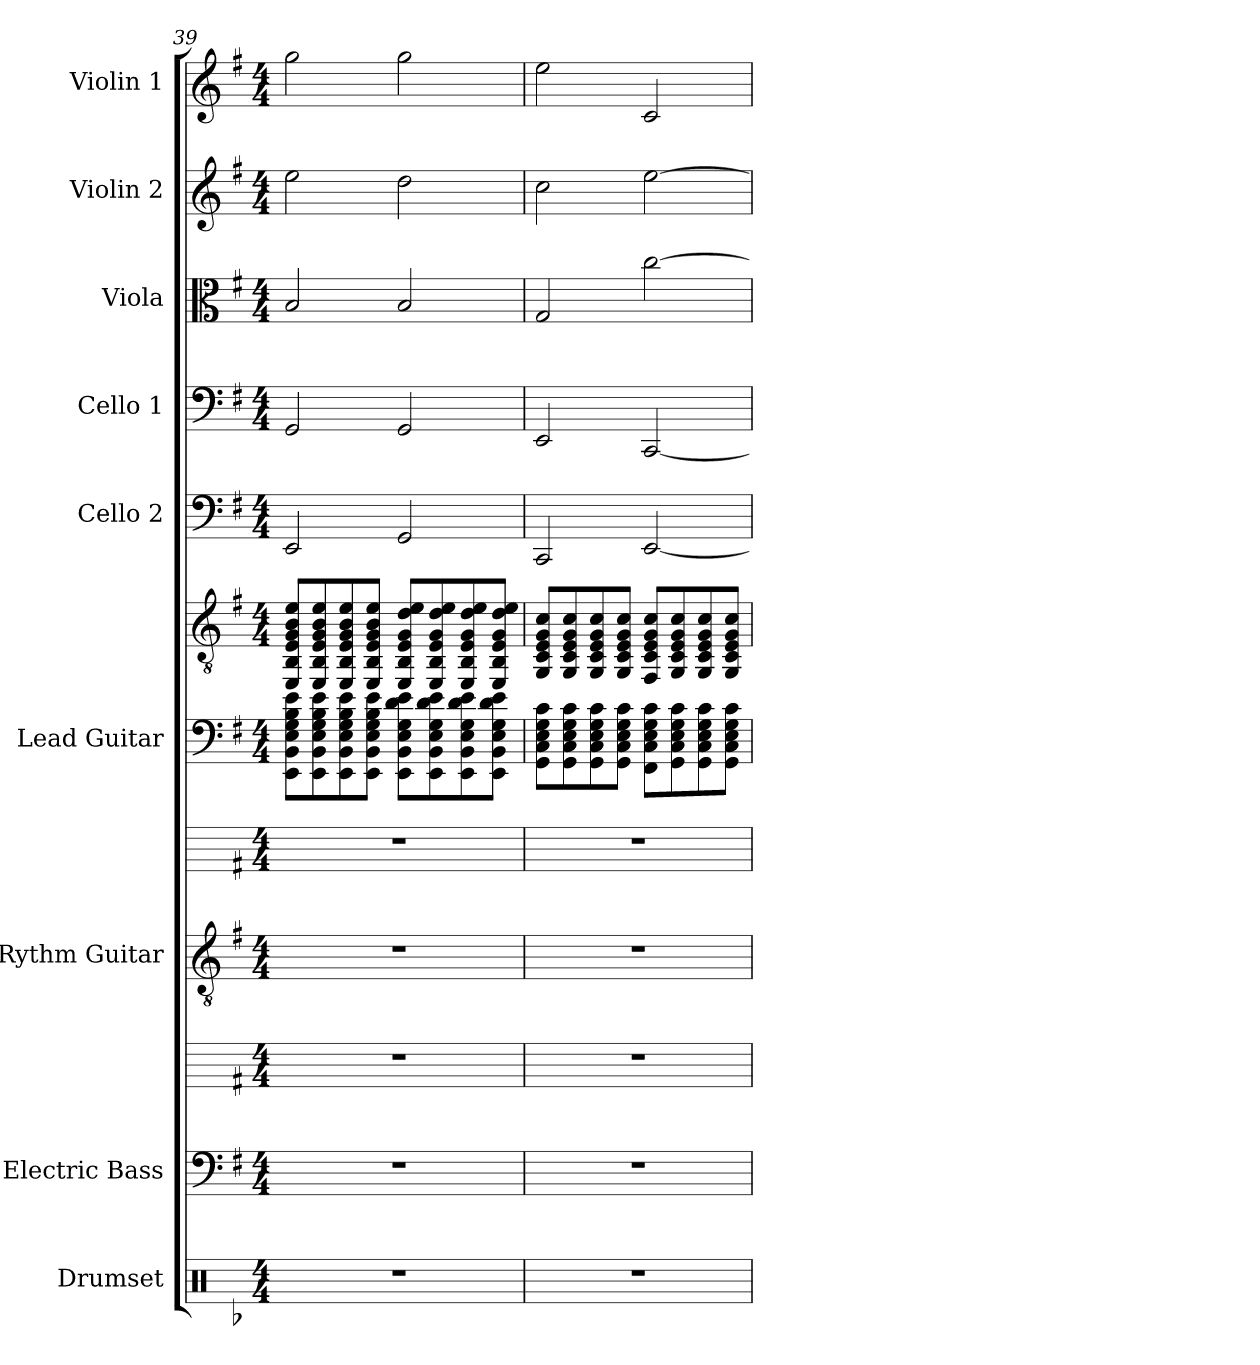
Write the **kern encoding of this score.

**kern	**kern	**kern	**kern	**kern	**kern	**kern	**kern	**kern	**kern	**kern	**kern
*part9	*part8	*part8	*part7	*part7	*part6	*part6	*part5	*part4	*part3	*part2	*part1
*staff12	*staff11	*staff10	*staff9	*staff8	*staff7	*staff6	*staff5	*staff4	*staff3	*staff2	*staff1
*I"Drumset	*I"Electric Bass	*	*I"Rythm Guitar	*	*I"Lead Guitar	*	*I"Cello 2	*I"Cello 1	*I"Viola	*I"Violin 2	*I"Violin 1
*I'D. Set	*I'El. B.	*	*I'Ryth. Guit.	*	*I'Ld. Gtr	*	*I'C. 2	*I'C. 1	*I'Vla.	*I'Vln. 2	*I'Vln. 1
*clefX	*clefF4	*	*clefGv2	*	*	*clefGv2	*clefF4	*clefF4	*clefC3	*clefG2	*clefG2
*	*ITrd7c12	*ITrd7c12	*	*	*	*	*	*	*	*	*
*k[b-]	*k[f#]	*k[f#]	*k[f#]	*k[f#]	*k[f#]	*k[f#]	*k[f#]	*k[f#]	*k[f#]	*k[f#]	*k[f#]
*M4/4	*M4/4	*M4/4	*M4/4	*M4/4	*M4/4	*M4/4	*M4/4	*M4/4	*M4/4	*M4/4	*M4/4
=39	=39	=39	=39	=39	=39	=39	=39	=39	=39	=39	=39
1r	1r	1r	1r	1r	8EE\ 8BB\ 8E\ 8G\ 8B\ 8e\L	8EE/ 8BB/ 8E/ 8G/ 8B/ 8e/L	2EE/	2GG/	2B/	2ee\	2gg\
.	.	.	.	.	8EE\ 8BB\ 8E\ 8G\ 8B\ 8e\	8EE/ 8BB/ 8E/ 8G/ 8B/ 8e/	.	.	.	.	.
.	.	.	.	.	8EE\ 8BB\ 8E\ 8G\ 8B\ 8e\	8EE/ 8BB/ 8E/ 8G/ 8B/ 8e/	.	.	.	.	.
.	.	.	.	.	8EE\ 8BB\ 8E\ 8G\ 8B\ 8e\J	8EE/ 8BB/ 8E/ 8G/ 8B/ 8e/J	.	.	.	.	.
.	.	.	.	.	8EE\ 8BB\ 8E\ 8G\ 8d\ 8e\L	8EE/ 8BB/ 8E/ 8G/ 8d/ 8e/L	2GG/	2GG/	2B/	2dd\	2gg\
.	.	.	.	.	8EE\ 8BB\ 8E\ 8G\ 8d\ 8e\	8EE/ 8BB/ 8E/ 8G/ 8d/ 8e/	.	.	.	.	.
.	.	.	.	.	8EE\ 8BB\ 8E\ 8G\ 8d\ 8e\	8EE/ 8BB/ 8E/ 8G/ 8d/ 8e/	.	.	.	.	.
.	.	.	.	.	8EE\ 8BB\ 8E\ 8G\ 8d\ 8e\J	8EE/ 8BB/ 8E/ 8G/ 8d/ 8e/J	.	.	.	.	.
!!LO:PB:g=z
=40	=40	=40	=40	=40	=40	=40	=40	=40	=40	=40	=40
1r	1r	1r	1r	1r	8GG\ 8C\ 8E\ 8G\ 8c\L	8GG/ 8C/ 8E/ 8G/ 8c/L	2CC/	2EE/	2G/	2cc\	2ee\
.	.	.	.	.	8GG\ 8C\ 8E\ 8G\ 8c\	8GG/ 8C/ 8E/ 8G/ 8c/	.	.	.	.	.
.	.	.	.	.	8GG\ 8C\ 8E\ 8G\ 8c\	8GG/ 8C/ 8E/ 8G/ 8c/	.	.	.	.	.
.	.	.	.	.	8GG\ 8C\ 8E\ 8G\ 8c\J	8GG/ 8C/ 8E/ 8G/ 8c/J	.	.	.	.	.
.	.	.	.	.	8FF#\ 8C\ 8E\ 8G\ 8c\L	8FF#/ 8C/ 8E/ 8G/ 8c/L	[2EE/	[2CC/	[2cc\	[2ee\	2c/
.	.	.	.	.	8GG\ 8C\ 8E\ 8G\ 8c\	8GG/ 8C/ 8E/ 8G/ 8c/	.	.	.	.	.
.	.	.	.	.	8GG\ 8C\ 8E\ 8G\ 8c\	8GG/ 8C/ 8E/ 8G/ 8c/	.	.	.	.	.
.	.	.	.	.	8GG\ 8C\ 8E\ 8G\ 8c\J	8GG/ 8C/ 8E/ 8G/ 8c/J	.	.	.	.	.
=	=	=	=	=	=	=	=	=	=	=	=
*-	*-	*-	*-	*-	*-	*-	*-	*-	*-	*-	*-
